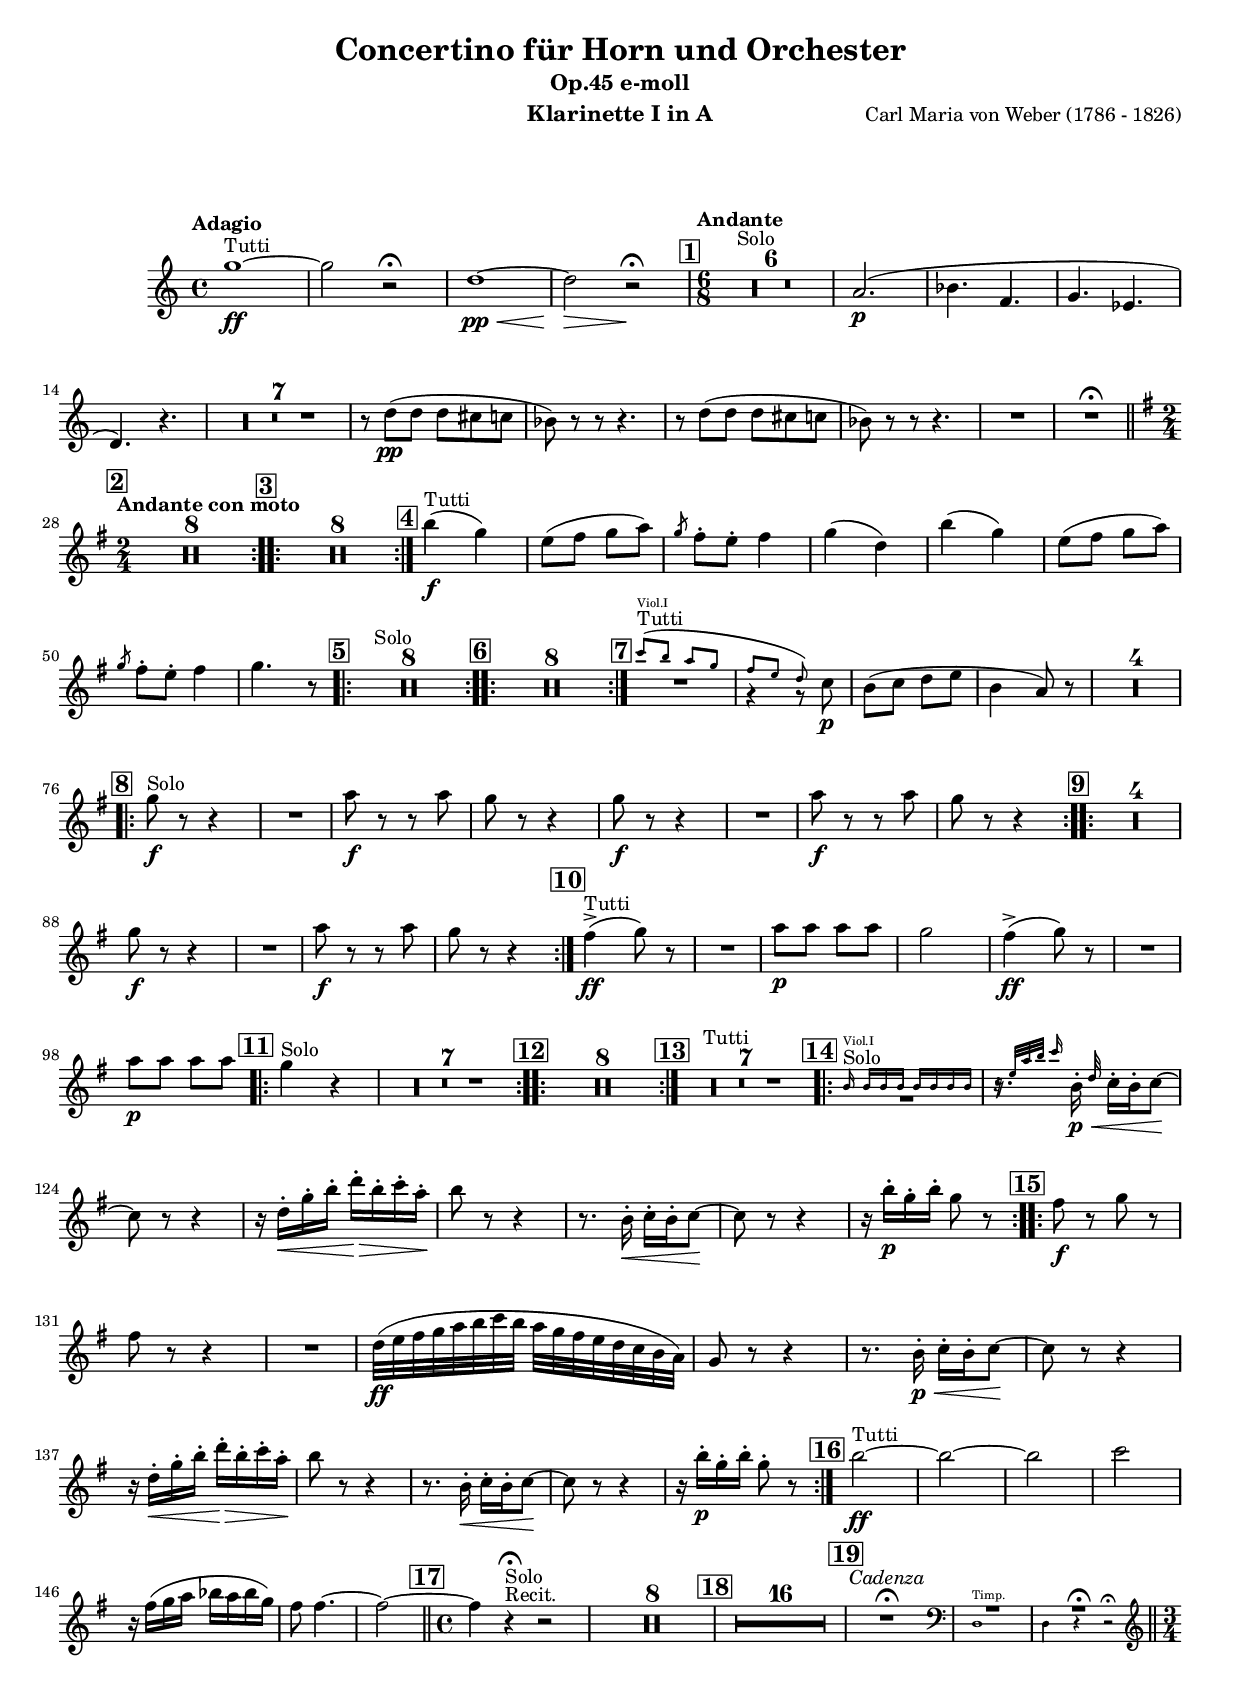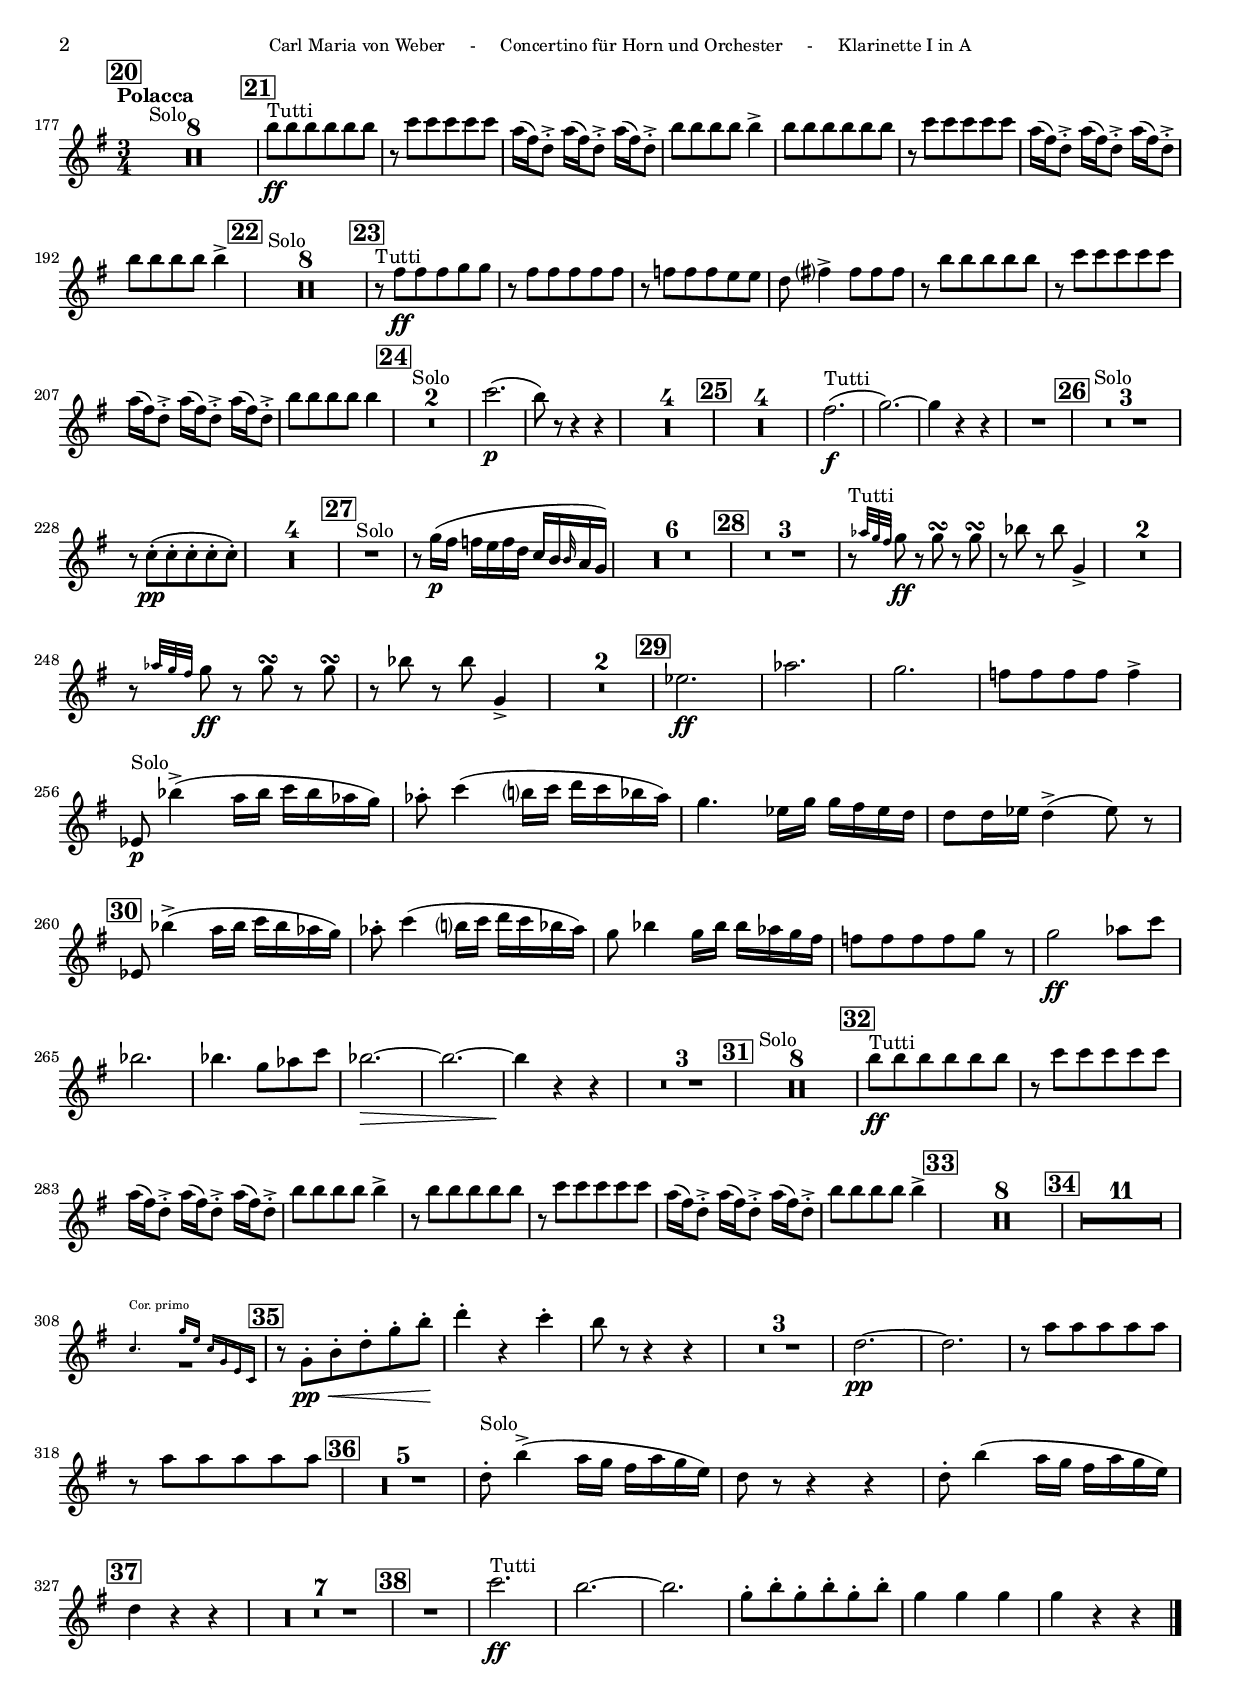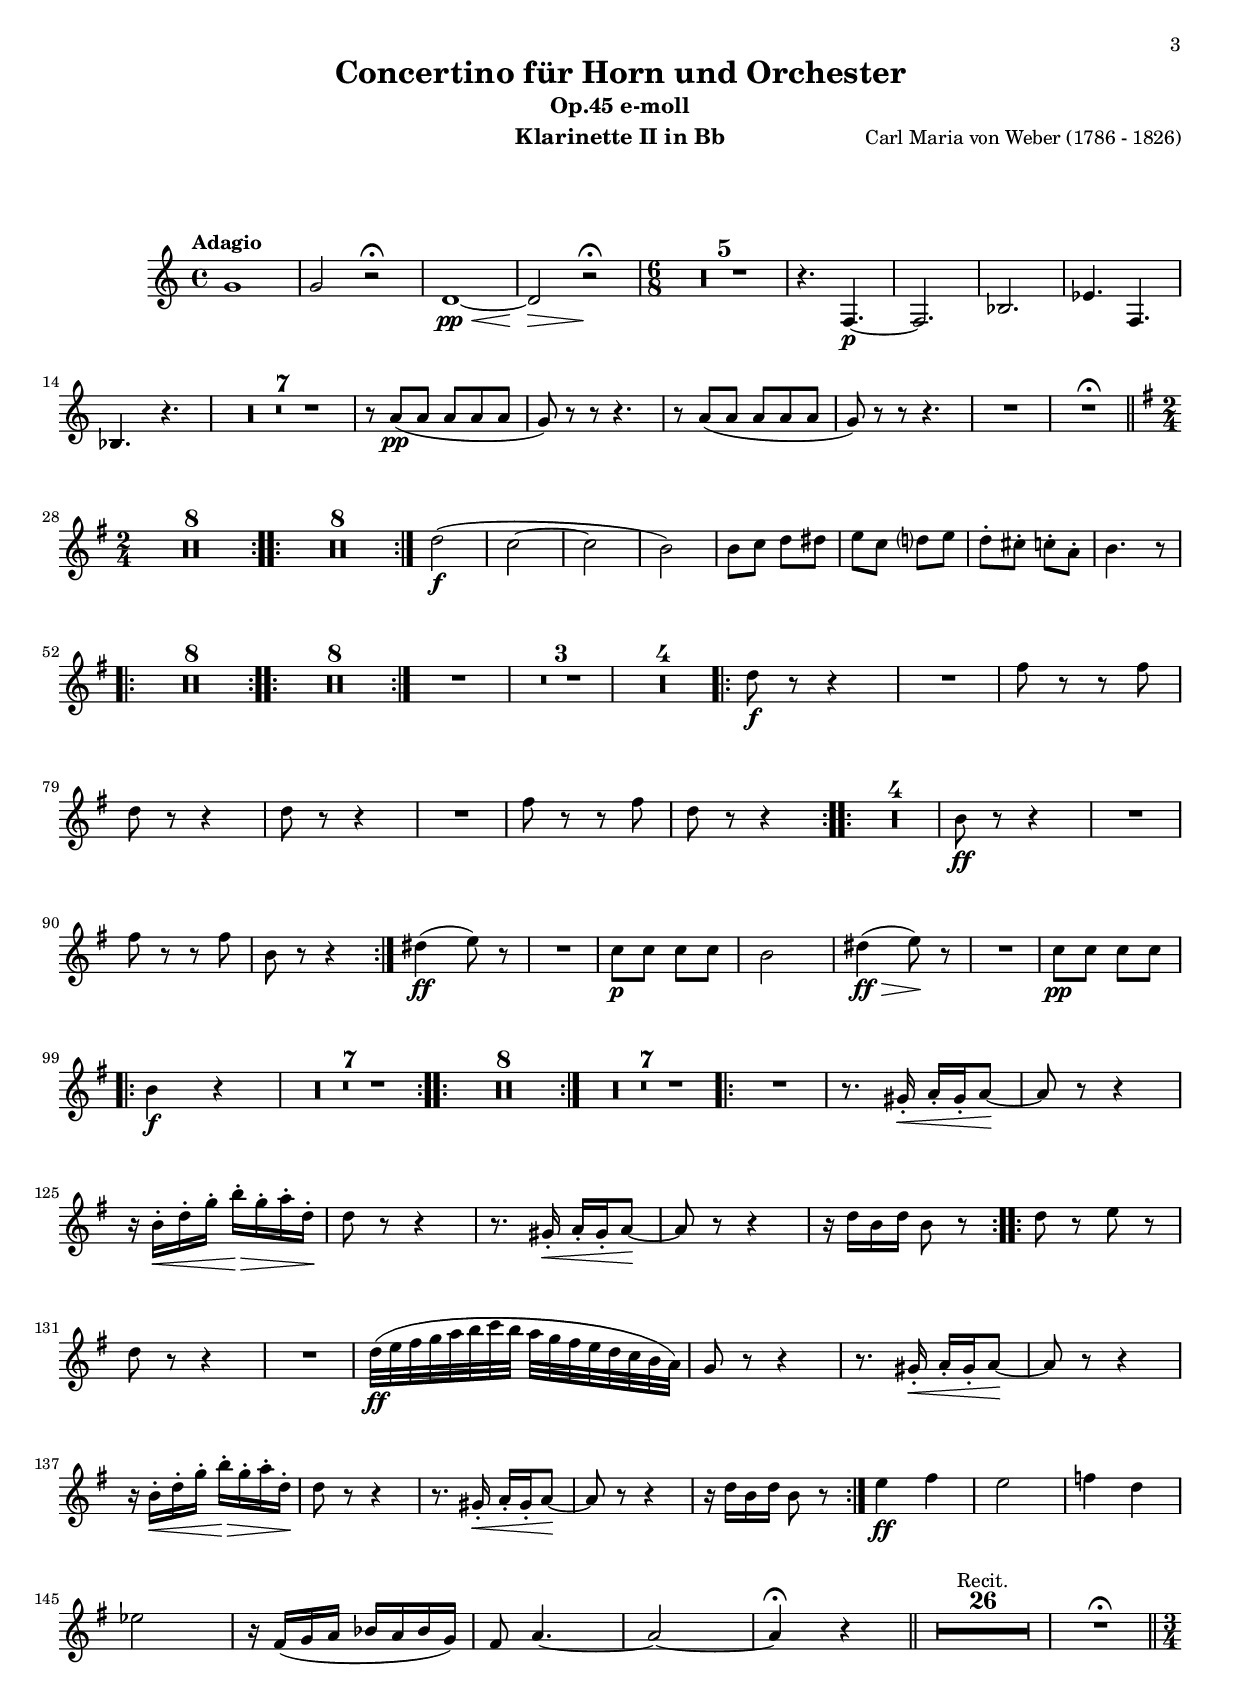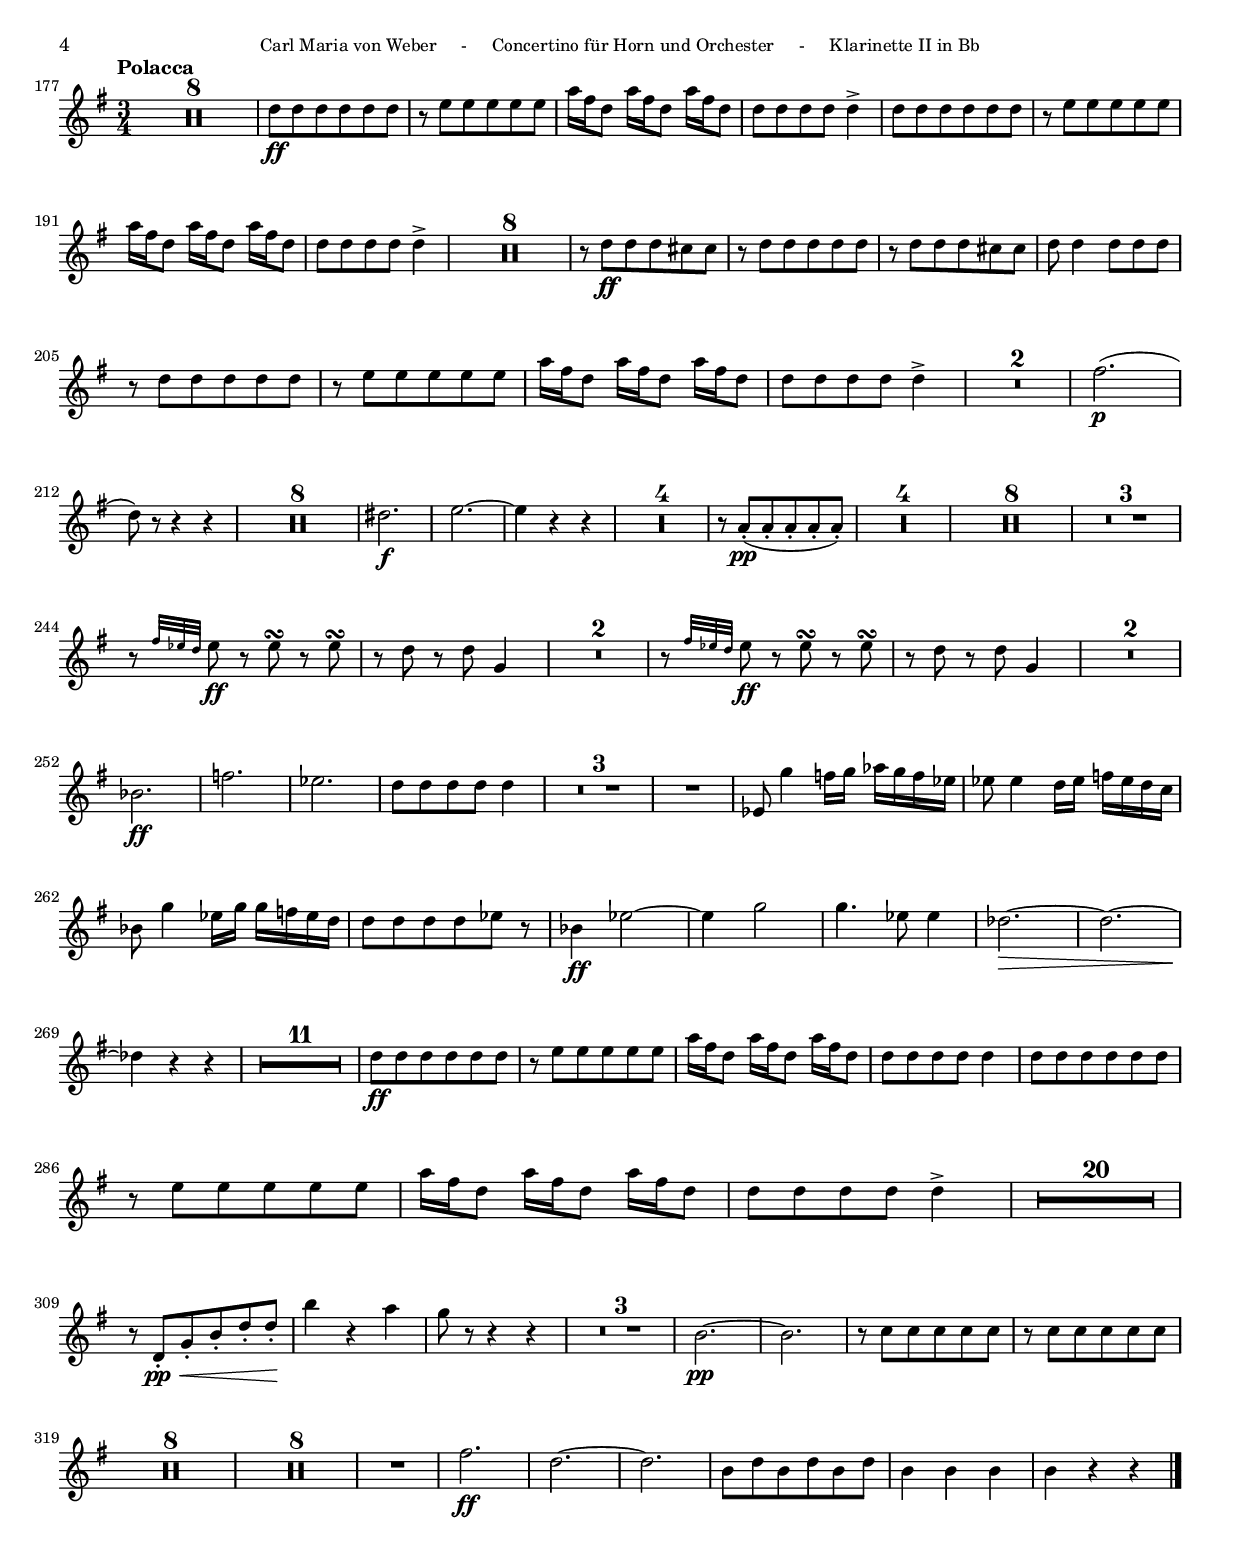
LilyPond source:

\version "2.18.2"
\language "deutsch"

\paper {
    top-margin = 10\mm
    bottom-margin = 10\mm
    left-margin = 10\mm
    right-margin = 10\mm
    ragged-last = ##f
}

\header{
  title = "Concertino für Horn und Orchester"
  subtitle = "Op.45 e-moll"
  composerShort = "Carl Maria von Weber"
  composer = "Carl Maria von Weber (1786 - 1826)"
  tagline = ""
}

% Adapt this for automatic line-breaks
% mBreak = {}
mBreak = { \break }
#(set-global-staff-size 17)

% Useful snippets
pCresc = _\markup { \dynamic p \italic "cresc." }
mfDim = _\markup { \dynamic mf \italic "dim." }
fCantabile = _\markup { \dynamic f \italic "cantabile" }
smorz = _\markup { \italic "smorz." }
sempreFf = _\markup { \italic "sempre" \dynamic ff }
sempreFff = _\markup { \italic "sempre" \dynamic fff }
pocoF = _\markup { \italic "poco" \dynamic f }
ffz = _\markup { \dynamic { ffz } } 
crescMolto = _\markup { \italic "cresc. molto" }
pMoltoCresc = _\markup { \dynamic p \italic "molto cresc." }
sempreCresc = _\markup { \italic "sempre cresc." }
ppEspr = _\markup { \dynamic pp \italic "espr." }
ppiuEspress = _\markup { \dynamic p \italic "più espress." }
pocoCresc = _\markup { \italic "poco cresc." }
mfEspress = _\markup { \dynamic mf \italic "espress." }
pEspress = _\markup { \dynamic p \italic "espress." }
string = ^\markup { \italic "string." }
stringendo = ^\markup { \italic "stringendo" }
pocoString = ^\markup { \italic "poco string." }
sempreStringendo = ^\markup { \italic "sempre stringendo" }
sempreString = ^\markup { \italic "sempre string." }
tuttaForza = _\markup { \italic "tutta forza" }
allargando = _\markup { \italic "allargando" }
pocoMenoMosso = ^\markup {\italic \bold {"Poco meno mosso."} }
rit = ^\markup {\italic {"rit."} }
rall = ^\markup {\italic {"rall."} }
riten = ^\markup {\italic {"riten."} }
ritATempo = ^\markup { \center-align \italic {"  rit. a tempo"} }
aTempo = ^\markup { \italic {"a tempo"} }
moltoRit = ^\markup { \italic {"molto rit."} }
pocoRit = ^\markup {\italic {"poco rit."} }
pocoRiten = ^\markup {\italic {"poco riten."} }
sec = ^\markup {\italic {"sec."} }
pocoRall = ^\markup {\italic {"poco rall."} }
pocoAPocoRall = ^\markup {\italic {"poco a poco rall."} }
pocoAPocoAccel = ^\markup {\italic {"poco a poco accel."} }
pocoAPocoAccelAlD = ^\markup {\italic {"poco a poco accel. al D"} }
sempreAccel = ^\markup {\italic {"sempre accel."} }
solo = ^\markup { "Solo" }
tutti = ^\markup { "Tutti" }
piuF = _\markup { \italic "più" \dynamic f }
piuP = _\markup { \italic "più" \dynamic p }
lento = ^\markup { \italic "Lento" }
accel = ^\markup { \bold { "accel." } }
tempoPrimo = ^\markup { \italic { "Tempo I" } }
cadenza = ^\markup { \italic {"Cadenza"} }

% Adapted from http://lsr.di.unimi.it/LSR/Snippet?id=655
% Make title, subtitle, instrument appear on pages other than the first
#(define (part-not-first-page layout props arg)
   (if (not (= (chain-assoc-get 'page:page-number props -1)
               (ly:output-def-lookup layout 'first-page-number)))
       (interpret-markup layout props arg)
       empty-stencil))

\paper {
  oddHeaderMarkup = \markup
  \fill-line {
    " "
    \on-the-fly #part-not-first-page \fontsize #-1.0 \concat {
      \fromproperty #'header:composerShort
      "     -     "
      \fromproperty #'header:title
      "     -     "
      \fromproperty #'header:instrument
    }
    \on-the-fly #print-page-number-check-first \fromproperty #'page:page-number-string
  }
  evenHeaderMarkup = \markup
  \fill-line {
    \on-the-fly #print-page-number-check-first \fromproperty #'page:page-number-string
    \on-the-fly #part-not-first-page \fontsize #-1.0 \concat {
      \fromproperty #'header:composerShort
      "     -     "
      \fromproperty #'header:title
      "     -     "
      \fromproperty #'header:instrument
    }
    " "
  }
  % Distance between title stuff and music
  markup-system-spacing.basic-distance = #12
  markup-system-spacing.minimum-distance = #12
  markup-system-spacing.padding = #10
  % Distance between music systems
  system-system-spacing.basic-distance = #14
  system-system-spacing.minimum-distance = #14
  % system-system-spacing.padding = #10
  
}

% ---------------------------------------------------------

clarinet_I = {
  \set Score.markFormatter = #format-mark-box-numbers
  \accidentalStyle Score.modern-cautionary
  \compressFullBarRests
  \defaultTimeSignature
  \time 4/4
  \tempo "Adagio"
  \key c \major
  \clef violin
  \relative c' {
    % p1 1
    \tutti
    g''1\ff~ |
    g2 r \fermata |
    d1\pp\<~ |
    d2\> r\! \fermata
    \mark #1
    \time 6/8
    \tempo "Andante"
    \solo
    R1*6/8*6 |
    a2.(\p |
    b4. f |
    g4. es |
    \mBreak
    
    % p1 2
    d4.) r |
    R1*6/8*7 |
    r8 d'(\pp d d cis c |
    b8) r8 r r4. |
    r8 d( d d cis c |
    b8) r8 r r4. |
    R1*6/8 |
    R1*6/8  \fermataMarkup |
    \bar "||"
    \mBreak
    
    % p1 3
    \mark #2
    \time 2/4
    \tempo "Andante con moto"
    \key g \major
    \repeat volta 2 {
      R1*2/4*8
    }
    \mark #3
    \repeat volta 2 {
      R1*2/4*8
    }
    \mark #4
    \tutti
    h'4(\f g) |
    e8( fis g a) |
    \slashedGrace g8 fis8-. e-. fis4 |
    g4( d) |
    h'4( g) |
    e8( fis g a) |
    \mBreak
    
    % p1 4
    \slashedGrace g8 fis8-. e-. fis4 |
    g4. r8 |
    \mark #5
    \solo
    \repeat volta 2 {
      R1*2/4*8
    }
    \mark #6
    \repeat volta 2 {
      R1*2/4*8
    }
    \mark #7
    \tutti
    <<
      {
        \override MultiMeasureRest.staff-position = #0
        R1*2/4 |
        r4 r8 c,\p |
        \revert MultiMeasureRest.staff-position
      }
      \new CueVoice {
        \set instrumentCueName = "Viol.I"
        \stemUp {
          c'8^( h a g |
          fis8 e d) 
        }
      }
    >>
    h( c d e |
    h4 a8) r |
    R1*2/4*4 |
    \mBreak
    
    % p1 5
    \mark #8
    \solo
    \repeat volta 2 {
      g'8\f r r4 |
      R1*2/4 |
      a8\f r r a |
      g8 r r4 |
      g8\f r r4 |
      R1*2/4 |
      a8\f r r a |
      g8 r r4 |
    }
    \mark #9
    \repeat volta 4 {
      R1*2/4*4 |
    \mBreak
    
    % p1 6
      g8\f r r4 |
      R1*2/4 |
      a8\f r r a |
      g8 r r4 |
    }
    \mark #10
    \tutti
    fis4->(\ff g8) r |
    R1*2/4 |
    a8\p a a a |
    g2 |
    fis4(->\ff g8) r |
    R1*2/4 |
    \mBreak
    
    % p1 7
    a8\p a a a |
    \mark #11
    \solo
    \repeat volta 2 {
      g4 r |
      R1*2/4*7 |
    }
    \mark #12
    \repeat volta 2 {
      R1*2/4*8 |
    }
    \mark #13
    \tutti
    R1*2/4*7
    \mark #14
    \repeat volta 2 {
      <<
        {
          \solo
          \override MultiMeasureRest.staff-position = #-4
          R1*2/4 |
          r8. h,16-.\p\< \grace d32 c16-. h-. c8~\! |
          \revert MultiMeasureRest.staff-position
        }
        \new CueVoice {
          \set instrumentCueName = "Viol.I"
          \stemUp {
            h16 h[ h h] h h h h|
            r32 e[ a h] c16
          }
        }
      >>
      \mBreak
      
      %p1 8
      c,8 r r4 |
      r16 d-.\< g-. h-. d-.\> h-. c-. a-.\! |
      h8 r r4 |
      r8. h,16-.\< c-. h-. c8~\! |
      c8 r r4 |
      r16 h'-.\p g-. h-. g8 r |
    }
    \mark #15
    \repeat volta 2 {
      fis8\f r g r |
      \mBreak
      
      %p1 9
      fis8 r r4 |
      R1*2/4 |
      d32\ff( e fis g a h c h a g fis e d c h a) |
      g8 r r4 |
      r8. h16-.\p\< c-. h-. c8~\! |
      c8 r r4 |
      \mBreak

      %p1 10
      r16 d-.\< g-. h-. d-.\> h-. c-. a-.\! |
      h8 r r4 |
      r8. h,16-.\< c-. h-. c8~\! |
      c8 r r4 |
      r16 h'-.\p g-. h-. g8-. r |
    }
    \mark #16
    \tutti
    h2~\ff |
    h2~ |
    h2 |
    c2 |
    \mBreak

    % p1 10
    r16 fis,( g a b a b g) |
    fis8 fis4.~ |
    fis2~ |
    \mark #17
    \bar "||"
    \time 4/4
    fis4 r\fermata ^\markup { "Recit." } \solo r2 |
    R1*8 |
    \mark #18
    R1*16 |
    \mark #19
    R1\fermataMarkup\cadenza
    <<
      {
        \override MultiMeasureRest.staff-position = #2
        R1 |
        R1\fermataMarkup |
        \revert MultiMeasureRest.staff-position
      }
      \new CueVoice {
        \set instrumentCueName = "Timp."
        \clef bass
        \stemDown {
          d,,1 |
          d4 r r2\fermata |
        }
      }
    >>
    \clef violin
    \bar "||"
    \mBreak
    
    % p2 1
    \time 3/4
    \mark #20
    \tempo "Polacca"
    \solo
    R1*3/4*8 |
    \mark #21
    \tutti
    h'''8\ff \repeat unfold 5 { h8 } |
    r8 \repeat unfold 5 { c8 } |
    \repeat unfold 3 { a16( fis) d8-.-> } |
    \repeat unfold 4 h'8 h4-> |
    h8 \repeat unfold 5 { h8 } |
    r8 \repeat unfold 5 { c8 } |
    \repeat unfold 3 { a16( fis) d8-.-> } |
    \mBreak
    
    % p2 2
    \repeat unfold 4 h'8 h4-> |
    \mark #22
    \solo
    R1*3/4*8 |
    \mark #23
    \tutti
    r8 fis\ff fis fis g g |
    r8 \repeat unfold 5 { fis } |
    r8 \repeat unfold 3 f e e |
    d8 fis4-> \repeat unfold 3 fis8 |
    r8 \repeat unfold 5 h |
    r8 \repeat unfold 5 c |
    \mBreak
    
    % p2 3
    \repeat unfold 3 { a16( fis) d8-.-> } |
    \repeat unfold 4 h'8 h4 |
    \mark #24
    \solo
    R1*3/4*2 |
    c2.(\p |
    h8) r8 r4 r |
    R1*3/4*4 |
    \mark #25
    R1*3/4*4 |
    \tutti
    fis2.(\f |
    g2.)~ |
    g4 r r |
    R1*3/4 |
    \mark #26
    \solo
    R1*3/4*3 |
    \mBreak
    
    % p2 4
    r8 c,8-.(\pp \repeat unfold 3 c-. c-.)|
    R1*3/4*4 |
    \mark #27
    \solo
    R1*3/4*1 |
    r8 g'16(\p fis f e f d c h \grace h32 a16 g) |
    R1*3/4*6 |
    \mark #28
    R1*3/4*3 |
    \tutti
    r8 \grace { as'32 g fis } g8\ff r g\turn r g\turn |
    r8 b8 r b g,4-> |
    R1*3/4*2 |
    \mBreak
    
    % p2 5
    r8 \grace { as'32 g fis } g8\ff r g\turn r g\turn |
    r8 b8 r b g,4-> |
    R1*3/4*2 |
    \mark #29
    es'2.\ff |
    as2. |
    g2. |
    \repeat unfold 4 f8 f4-> |
    \mBreak
    
    % p2 6
    \solo
    es,8\p b''4->( a16 b c b as g) |
    as8-. c4( h16 c d c b as) |
    g4. es16 g g fis es d |
    d8 d16 es d4(-> es8) r |
    \mBreak
    
    % p2 7
    \mark #30
    es,8 b''4->( a16 b c b as g) |
    as8-. c4( h16 c d c b as) |
    g8 b4 g16 b b as g fis |
    \repeat unfold 4 f8 g r |
    g2\ff as8 c |
    \mBreak
    
    % p2 8
    b2. |
    b4. g8 as c |
    b2.~\> |
    b2.~ |
    b4\! r r |
    R1*3/4*3 |
    \mark #31
    \solo
    R1*3/4*8 |
    \mark #32
    \tutti
    h8\ff \repeat unfold 5 h8 |
    r8 \repeat unfold 5 c |
    \mBreak
    
    % p2 9
    \repeat unfold 3 { a16( fis) d8-.-> } |
    \repeat unfold 4 h'8 h4-> |
    r8 \repeat unfold 5 h8 |
    r8 \repeat unfold 5 c |
    \repeat unfold 3 { a16( fis) d8-.-> } |
    \repeat unfold 4 h'8 h4-> |
    \mark #33
    R1*3/4*8 |
    \mark #34
    R1*3/4*11 |
    \mBreak
    
    % p2 10
    <<
      {
        \override MultiMeasureRest.staff-position = #-4
        R1*3/4 |
        \revert MultiMeasureRest.staff-position
      }
      \new CueVoice {
        \set instrumentCueName = "Cor. primo"
        \stemUp {
          c,4. g'16 e c g e c |
        }
      }
    >>
    \mark #35
    r8 g'-.\pp\< h-. d-. g-. h-.\! |
    d4-. r c-. |
    h8 r r4 r |
    R1*3/4*3 |
    d,2.~\pp |
    d2. |
    r8 \repeat unfold 5 a' |
    \mBreak
    
    % p2 11
    r8 \repeat unfold 5 a |
    \mark #36
    R1*3/4*5 |
    \solo
    d,8-. h'4(-> a16 g fis a g e) |
    d8 r r4 r |
    d8-. h'4( a16 g fis a g e) |
    \mBreak
    
    % p2 12
    \mark #37
    d4 r r |
    R1*3/4*7 |
    \mark #38
    R1*3/4 |
    \tutti
    c'2.\ff
    h2.~ |
    h2. |
    g8-. h-. g-. h-. g-. h-. |
    g4 g g |
    g4 r r 
    \bar "|."
  }
}

clarinet_II = {
  \set Score.markFormatter = #format-mark-box-numbers
  \accidentalStyle Score.modern-cautionary
  \compressFullBarRests
  \defaultTimeSignature
  \time 4/4
  \tempo "Adagio"
  \key c \major
  \clef violin
  \relative c' {
    % p1 1
    g'1 |
    g2 r \fermata |
    d1\pp\<~ |
    d2\> r\! \fermata
    \time 6/8
    R1*5/8*6 |
    r4. f,4.~\p |
    f2. |
    b2. |
    es4. f, |
    \mBreak
    
    % p1 2
    b4. r |
    R1*6/8*7 |
    r8 a'(\pp a a a a |
    g8) r8 r r4. |
    r8 a( a a a a |
    g8) r8 r r4. |
    R1*6/8 |
    R1*6/8  \fermataMarkup |
    \bar "||"
    \mBreak
    
    %p1 3
    \time 2/4
    \key g \major
    \repeat volta 2 {
      R1*2/4*8
    }
    \repeat volta 2 {
      R1*2/4*8
    }
    d'2(\f |
    c2~ |
    c2 |
    h2) |
    h8 c d dis |
    e8 c d e |
    d8-. cis-. c-. a-. |
    h4. r8 |
    \mBreak
    
    %p1 4
    \repeat volta 2 {
      R1*2/4*8
    }
    \repeat volta 2 {
      R1*2/4*8
    }
    R1*2/4
    R1*2/4*3 |
    R1*2/4*4 |
    \repeat volta 2 {
      d8\f r r4 |
      R1*2/4 |
      fis8 r r fis |
      \mBreak
      
      % p1 5
      d8 r r4 |
      d8 r r4 |
      R1*2/4 |
      fis8 r r fis |
      d8 r r4 |
    }
    
    \repeat volta 2 {
      R1*2/4*4 |
      h8\ff r r4 |
      R1*2/4 |
      \mBreak
      
      % p1 6
      fis'8 r r fis |
      h,8 r r4 |
    }
    dis4(\ff e8) r |
    R1*2/4 |
    c8\p c c c |
    h2 |
    dis4(\ff\> e8)\! r |
    R1*2/4 |
    c8\pp c c c |
    \mBreak
    
    % p1 7
    \repeat volta 2 {
      h4\f r |
      R1*2/4*7 |
    }
    \repeat volta 2 {
      R1*2/4*8 |
    }
    R1*2/4*7
    \repeat volta 2 {
      R1*2/4 |
      r8. gis16-.\< a-. gis-. a8~\! |
      a8 r r4 |
      \mBreak
      
      % p1 8
      r16 h-.\< d-. g-. h-.\> g-. a-. d,-.\! |
      d8 r r4 |
      r8. gis,16-.\< a-. gis-. a8~\! |
      a8 r r4 |
      r16 d h d h8 r |
    }
    \repeat volta 2 {
      d8 r e r |
      \mBreak
      
      % p1 9
      d8 r r4 |
      R1*2/4 |
      d32\ff( e fis g a h c h a g fis e d c h a) |
      g8 r r4 |
      r8. gis16-.\< a-. gis-. a8~\! |
      a8 r r4 |
      \mBreak

      % p1 10
      r16 h-.\< d-. g-. h-.\> g-. a-. d,-.\! |
      d8 r r4 |
      r8. gis,16-.\< a-. gis-. a8~\! |
      a8 r r4 |
      r16 d h d h8 r |
    }
    e4\ff fis |
    e2 |
    f4 d |
    \mBreak
    
    % p1 11
    es 2|
    r16 fis,( g a b a b g) |
    fis8 a4.~ |
    a2~ |
    a4\fermata r |
    \bar "||"
    R1*2/4*26 ^\markup { "Recit." } |
    R1*2/4\fermataMarkup
    \bar "||"
    \mBreak
    
    % p2 1
    \time 3/4
    \tempo "Polacca"
    R1*3/4*8 |
    d8\ff \repeat unfold 5 { d8 } |
    r8 \repeat unfold 5 { e8 } |
    \repeat unfold 3 { a16 fis d8 } |
    \repeat unfold 4 d8 d4-> |
    d8 \repeat unfold 5 { d8 } |
    r8 \repeat unfold 5 { e8 } |
    \mBreak
    
    % p2 2
    \repeat unfold 3 { a16 fis d8 } |
    \repeat unfold 4 d8 d4-> |
    R1*3/4*8 |
    r8 d\ff d d cis cis |
    r8 \repeat unfold 5 { d } |
    r8 \repeat unfold 3 d cis cis |
    d8 d4 \repeat unfold 3 d8 |
    \mBreak
    
    % p2 3
    r8 \repeat unfold 5 d |
    r8 \repeat unfold 5 e |
    \repeat unfold 3 { a16 fis d8 } |
    \repeat unfold 4 d8 d4-> |
    R1*3/4*2 |
    fis2.(\p |
    \mBreak
    
    % p2 4
    d8) r8 r4 r |
    R1*3/4*8 |
    dis2.\f |
    e2.~ |
    e4 r r |
    R1*3/4*4 |
    r8 a,8-.(\pp \repeat unfold 3 a-. a-.) |
    R1*3/4*4 |
    R1*3/4*8 |
    R1*3/4*3 |
    \mBreak
    
    % p2 5
    r8 \grace { fis'32 es d } es8\ff r es\turn r es\turn |
    r8 d8 r d g,4 |
    R1*3/4*2 |
    r8 \grace { fis'32 es d } es8\ff r es\turn r es\turn |
    r8 d8 r d g,4 |
    R1*3/4*2 |
    \mBreak
    
    % p2 6
    b2.\ff |
    f'2. |
    es2. |
    \repeat unfold 4 d8 d4 |
    R1*3/4*3 |
    R1*3/4 |
    es,8 g'4 f16 g as g f es |
    es8 es4 d16 es f es d c |
    \mBreak
    
    % p2 7
    b8 g'4 es16 g g f es d |
    \repeat unfold 4 d8 es r |
    b4\ff es2~ |
    es4 g2 |
    g4. es8 es4 |
    des2.~\> |
    des2.~ |
    \mBreak

    % p2 8
    des4\! r r |
    R1*3/4*11 |
    d8\ff \repeat unfold 5 d8 |
    r8 \repeat unfold 5 e |
    \repeat unfold 3 { a16 fis d8 } |
    \repeat unfold 4 d8 d4 |
    \repeat unfold 6 d8 |
    \mBreak
    
    % p2 9
    r8 \repeat unfold 5 e |
    \repeat unfold 3 { a16 fis d8 } |
    \repeat unfold 4 d8 d4-> |
    R1*3/4*20 |
    \mBreak
    
    % p2 10
    r8 d,-.\pp\< g-. h-. d-. d-.\! |
    h'4 r a |
    g8 r r4 r |
    R1*3/4*3 |
    h,2.~\pp |
    h2. |
    r8 \repeat unfold 5 c |
    r8 \repeat unfold 5 c |
    \mBreak
    
    % p2 11
    R1*3/4*8 |
    R1*3/4*8 |
    R1*3/4*1 |
    fis2.\ff
    d2.~ |
    d2. |
    h8 d h d h d |
    h4 h h |
    h4 r r |
    \bar "|."
  }
}


% ---------------------------------------------------------

%{
\bookpart {
  \header{
    instrument = "Klarinette I in A"
  }
  \score {
    \new Staff {
      \compressFullBarRests
      \set Score.markFormatter = #format-mark-box-numbers
      \override DynamicLineSpanner.staff-padding = #3
      \accidentalStyle Score.modern-cautionary
      <<
      {
        \transpose a a \clarinet_I
      }
      \\
      {
        \transpose a a \clarinet_II
      }
      >>
    }
  }
}
%}

\bookpart {
  \header{
    instrument = "Klarinette I in A"
  }
  \score {
    \new Staff {
      \compressFullBarRests
      \set Score.markFormatter = #format-mark-box-numbers
      \override DynamicLineSpanner.staff-padding = #3
      \accidentalStyle Score.modern-cautionary
      \new Voice {
        \transpose b b \clarinet_I
      }
    }
  }
}


\bookpart {
  \header{
    instrument = "Klarinette II in Bb"
  }
  \score {
    \new Staff {
      \compressFullBarRests
      \set Score.markFormatter = #format-mark-box-numbers
      \override DynamicLineSpanner.staff-padding = #3
      \accidentalStyle Score.modern-cautionary
      \new Voice {
        \transpose b b \clarinet_II
      }
    }
  }
}
